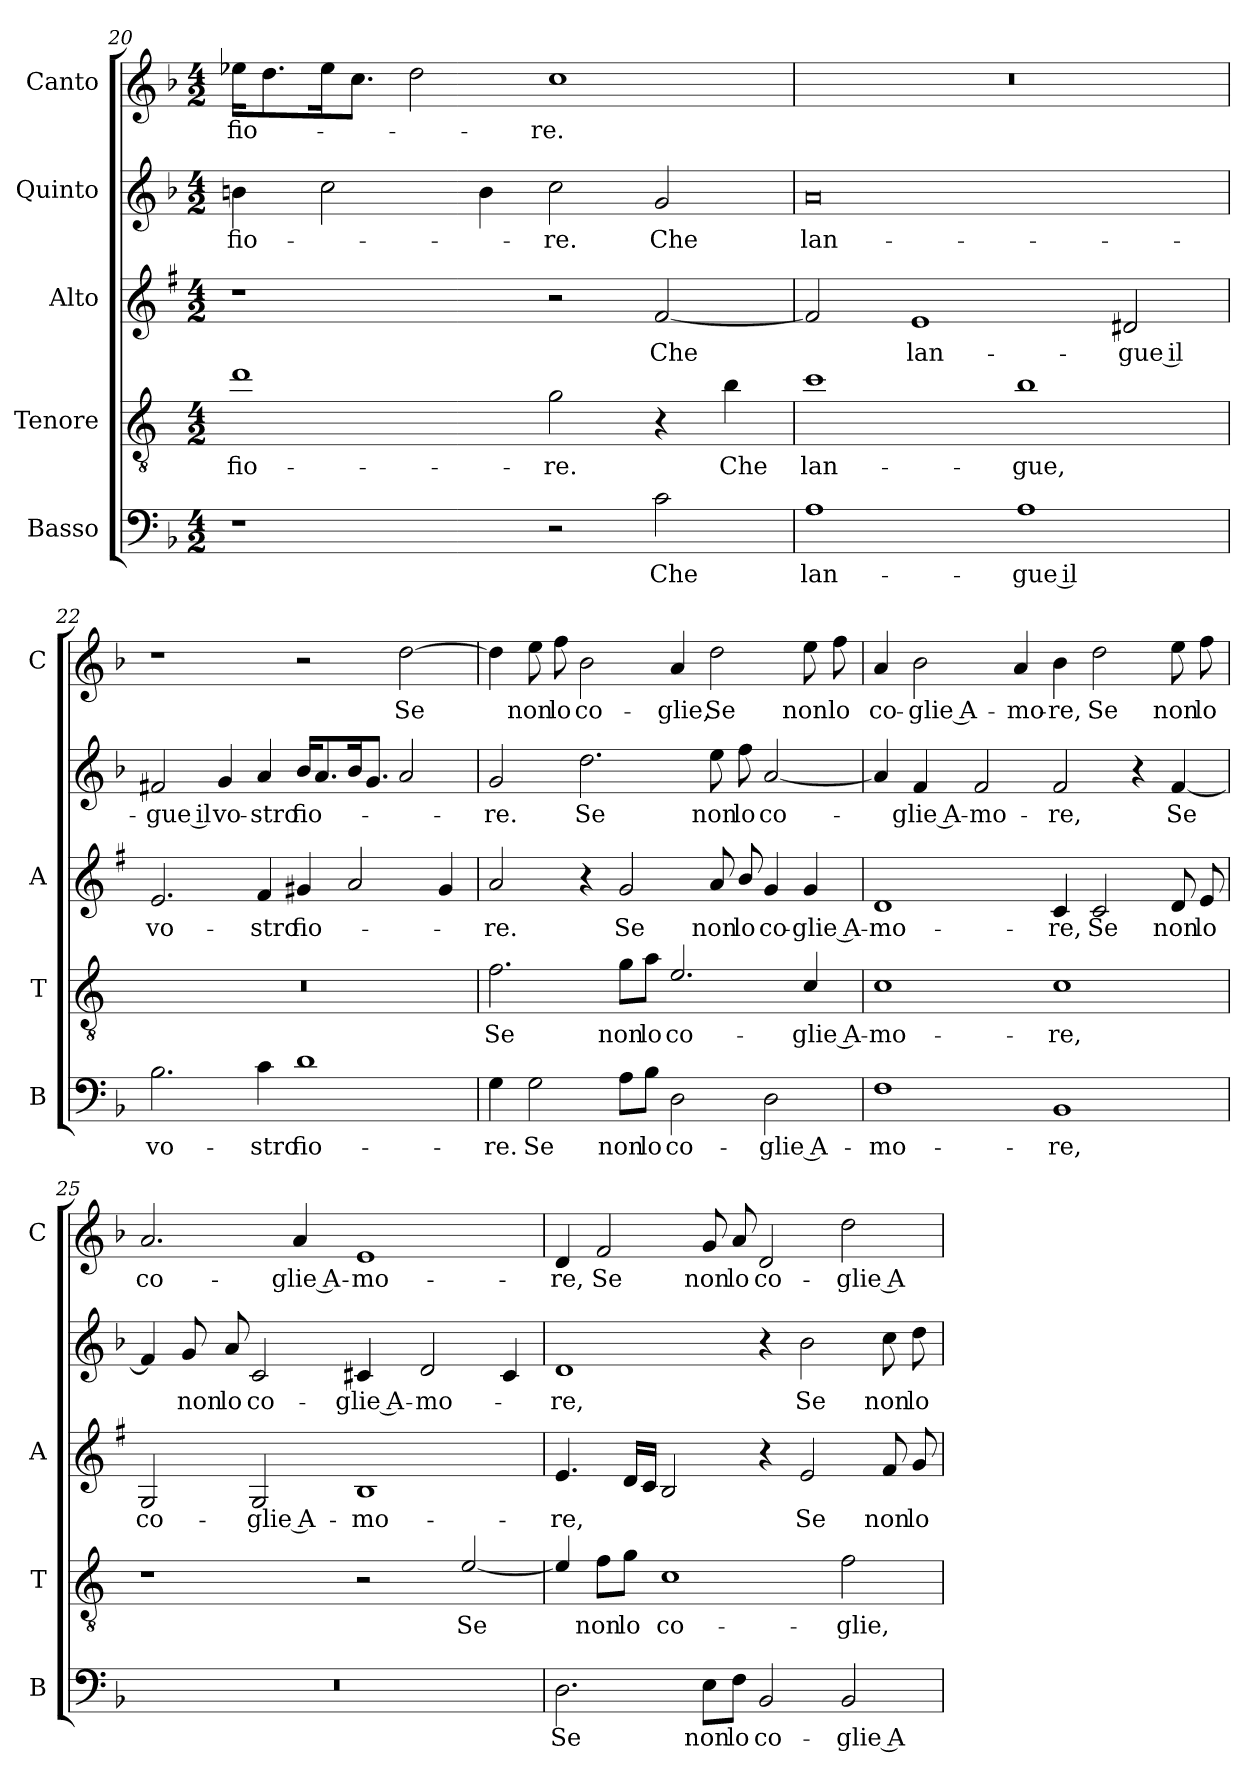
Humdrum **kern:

**kern	**text	**kern	**text	**kern	**text	**kern	**text	**kern	**text
*part5	*part5	*part4	*part4	*part3	*part3	*part2	*part2	*part1	*part1
*staff5	*staff5	*staff4	*staff4	*staff3	*staff3	*staff2	*staff2	*staff1	*staff1
*I"Basso	*	*I"Tenore	*	*I"Alto	*	*I"Quinto	*	*I"Canto	*
*I'B	*	*I'T	*	*I'A	*	*	*	*I'C	*
!!LO:LB:g=z
*clefF4	*	*clefGv2	*	*clefG2	*	*clefG2	*	*clefG2	*
*	*	*ITrd4c7	*	*ITrd1c2	*	*	*	*	*
*k[b-]	*	*k[b-]	*	*k[b-]	*	*k[b-]	*	*k[b-]	*
*F:	*	*F:	*	*F:	*	*F:	*	*F:	*
*M4/2	*	*M4/2	*	*M4/2	*	*M4/2	*	*M4/2	*
=20	=20	=20	=20	=20	=20	=20	=20	=20	=20
!	!	!	!LO:LY:b	!	!	!	!LO:LY:b	!	!LO:LY:b
1r	.	1g	fio-	1r	.	4bn\	fio-	16ee-X\KL	fio-
.	.	.	.	.	.	.	.	8.dd\	.
.	.	.	.	.	.	2cc\	.	16ee-\k	.
.	.	.	.	.	.	.	.	8.cc\J	.
.	.	.	.	.	.	.	.	2dd\	.
.	.	.	.	.	.	4b\	.	.	.
!	!	!	!LO:LY:b	!	!	!	!LO:LY:b	!	!LO:LY:b
2r	.	2c\	-re.	2r	.	2cc\	-re.	1cc	-re.
!	!LO:LY:b	!	!	!	!LO:LY:b	!	!LO:LY:b	!	!
2c\	Che	4r	.	[2e/	Che	2g/	Che	.	.
!	!	!	!LO:LY:b	!	!	!	!	!	!
.	.	4e\	Che	.	.	.	.	.	.
=21	=21	=21	=21	=21	=21	=21	=21	=21	=21
!	!LO:LY:b	!	!LO:LY:b	!	!	!	!LO:LY:b	!	!
1A	lan-	1f	lan-	2e/]	.	0a	lan-	0r	.
!	!	!	!	!	!LO:LY:b	!	!	!	!
.	.	.	.	1d	lan-	.	.	.	.
!	!LO:LY:b	!	!LO:LY:b	!	!	!	!	!	!
1A	-gue il	1e	-gue,	.	.	.	.	.	.
!	!	!	!	!	!LO:LY:b	!	!	!	!
.	.	.	.	2c#X/	-gue il	.	.	.	.
=22	=22	=22	=22	=22	=22	=22	=22	=22	=22
!	!LO:LY:b	!	!	!	!LO:LY:b	!	!LO:LY:b	!	!
2.B-\	vo-	0r	.	2.d/	vo-	2f#X/	-gue il	1r	.
!	!	!	!	!	!	!	!LO:LY:b	!	!
.	.	.	.	.	.	4g/	vo-	.	.
!	!LO:LY:b	!	!	!	!LO:LY:b	!	!LO:LY:b	!	!
4c\	-stro	.	.	4e/	-stro	4a/	-stro	.	.
!	!LO:LY:b	!	!	!	!LO:LY:b	!	!LO:LY:b	!	!
1d	fio-	.	.	4f#X/	fio-	16b-/KL	fio-	2r	.
.	.	.	.	.	.	8.a/	.	.	.
.	.	.	.	2g/	.	16b-/k	.	.	.
.	.	.	.	.	.	8.g/J	.	.	.
!	!	!	!	!	!	!	!	!	!LO:LY:b
.	.	.	.	.	.	2a/	.	[2dd\	Se
.	.	.	.	4f#/	.	.	.	.	.
!!LO:LB:g=z
=23	=23	=23	=23	=23	=23	=23	=23	=23	=23
!	!LO:LY:b	!	!LO:LY:b	!	!LO:LY:b	!	!LO:LY:b	!	!
4G\	-re.	2.B-\	Se	2g/	-re.	2g/	-re.	4dd\]	.
!	!LO:LY:b	!	!	!	!	!	!	!	!LO:LY:b
2G\	Se	.	.	.	.	.	.	8ee\	non
!	!	!	!	!	!	!	!	!	!LO:LY:b
.	.	.	.	.	.	.	.	8ff\	lo
!	!	!	!	!	!	!	!LO:LY:b	!	!LO:LY:b
.	.	.	.	4r	.	2.dd\	Se	2b-\	co-
!	!LO:LY:b	!	!LO:LY:b	!	!LO:LY:b	!	!	!	!
8A\L	non	8c\L	non	2f/	Se	.	.	.	.
!	!LO:LY:b	!	!LO:LY:b	!	!	!	!	!	!
8B-\J	lo	8d\J	lo	.	.	.	.	.	.
!	!LO:LY:b	!	!LO:LY:b	!	!	!	!	!	!LO:LY:b
2D\	co-	2.A/	co-	.	.	.	.	4a/	-glie,
!	!	!	!	!	!LO:LY:b	!	!LO:LY:b	!	!LO:LY:b
.	.	.	.	8g/	non	8ee\	non	2dd\	Se
!	!	!	!	!	!LO:LY:b	!	!LO:LY:b	!	!
.	.	.	.	8a/	lo	8ff\	lo	.	.
!	!LO:LY:b	!	!	!	!LO:LY:b	!	!LO:LY:b	!	!
2D\	-glie A-	.	.	4f/	co-	[2a/	co-	.	.
!	!	!	!LO:LY:b	!	!LO:LY:b	!	!	!	!LO:LY:b
.	.	4F/	-glie A-	4f/	-glie A-	.	.	8ee\	non
!	!	!	!	!	!	!	!	!	!LO:LY:b
.	.	.	.	.	.	.	.	8ff\	lo
=24	=24	=24	=24	=24	=24	=24	=24	=24	=24
!	!LO:LY:b	!	!LO:LY:b	!	!LO:LY:b	!	!	!	!LO:LY:b
1F	-mo-	1F	-mo-	1c	-mo-	4a/]	.	4a/	co-
!	!	!	!	!	!	!	!LO:LY:b	!	!LO:LY:b
.	.	.	.	.	.	4f/	-glie A-	2b-\	-glie A-
!	!	!	!	!	!	!	!LO:LY:b	!	!
.	.	.	.	.	.	2f/	-mo-	.	.
!	!	!	!	!	!	!	!	!	!LO:LY:b
.	.	.	.	.	.	.	.	4a/	-mo-
!	!LO:LY:b	!	!LO:LY:b	!	!LO:LY:b	!	!LO:LY:b	!	!LO:LY:b
1BB-	-re,	1F	-re,	4B-/	-re,	2f/	-re,	4b-\	-re,
!	!	!	!	!	!LO:LY:b	!	!	!	!LO:LY:b
.	.	.	.	2B-/	Se	.	.	2dd\	Se
.	.	.	.	.	.	4r	.	.	.
!	!	!	!	!	!LO:LY:b	!	!LO:LY:b	!	!LO:LY:b
.	.	.	.	8c/	non	[4f/	Se	8ee\	non
!	!	!	!	!	!LO:LY:b	!	!	!	!LO:LY:b
.	.	.	.	8d/	lo	.	.	8ff\	lo
=25	=25	=25	=25	=25	=25	=25	=25	=25	=25
!	!	!	!	!	!LO:LY:b	!	!	!	!LO:LY:b
0r	.	1r	.	2F/	co-	4f/]	.	2.a/	co-
!	!	!	!	!	!	!	!LO:LY:b	!	!
.	.	.	.	.	.	8g/	non	.	.
!	!	!	!	!	!	!	!LO:LY:b	!	!
.	.	.	.	.	.	8a/	lo	.	.
!	!	!	!	!	!LO:LY:b	!	!LO:LY:b	!	!
.	.	.	.	2F/	-glie A-	2c/	co-	.	.
!	!	!	!	!	!	!	!	!	!LO:LY:b
.	.	.	.	.	.	.	.	4a/	-glie A-
!	!	!	!	!	!LO:LY:b	!	!LO:LY:b	!	!LO:LY:b
.	.	2r	.	1A	-mo-	4c#X/	-glie A-	1e	-mo-
!	!	!	!	!	!	!	!LO:LY:b	!	!
.	.	.	.	.	.	2d/	-mo-	.	.
!	!	!	!LO:LY:b	!	!	!	!	!	!
.	.	[2A/	Se	.	.	.	.	.	.
.	.	.	.	.	.	4c#/	.	.	.
!!LO:PB:g=z
=26	=26	=26	=26	=26	=26	=26	=26	=26	=26
!	!LO:LY:b	!	!	!	!LO:LY:b	!	!LO:LY:b	!	!LO:LY:b
2.D\	Se	4A/]	.	4.d/	-re,	1d	-re,	4d/	-re,
!	!	!	!LO:LY:b	!	!	!	!	!	!LO:LY:b
.	.	8B-\L	non	.	.	.	.	2f/	Se
!	!	!	!LO:LY:b	!	!	!	!	!	!
.	.	8c\J	lo	16c/LL	.	.	.	.	.
.	.	.	.	16B-/JJ	.	.	.	.	.
!	!	!	!LO:LY:b	!	!	!	!	!	!
.	.	1F	co-	2A/	.	.	.	.	.
!	!LO:LY:b	!	!	!	!	!	!	!	!LO:LY:b
8E\L	non	.	.	.	.	.	.	8g/	non
!	!LO:LY:b	!	!	!	!	!	!	!	!LO:LY:b
8F\J	lo	.	.	.	.	.	.	8a/	lo
!	!LO:LY:b	!	!	!	!	!	!	!	!LO:LY:b
2BB-/	co-	.	.	4r	.	4r	.	2d/	co-
!	!	!	!	!	!LO:LY:b	!	!LO:LY:b	!	!
.	.	.	.	2d/	Se	2b-\	Se	.	.
!	!LO:LY:b	!	!LO:LY:b	!	!	!	!	!	!LO:LY:b
2BB-/	-glie A-	2B-\	-glie,	.	.	.	.	2dd\	-glie A-
!	!	!	!	!	!LO:LY:b	!	!LO:LY:b	!	!
.	.	.	.	8e/	non	8cc\	non	.	.
!	!	!	!	!	!LO:LY:b	!	!LO:LY:b	!	!
.	.	.	.	8f/	lo	8dd\	lo	.	.
=	=	=	=	=	=	=	=	=	=
*-	*-	*-	*-	*-	*-	*-	*-	*-	*-
